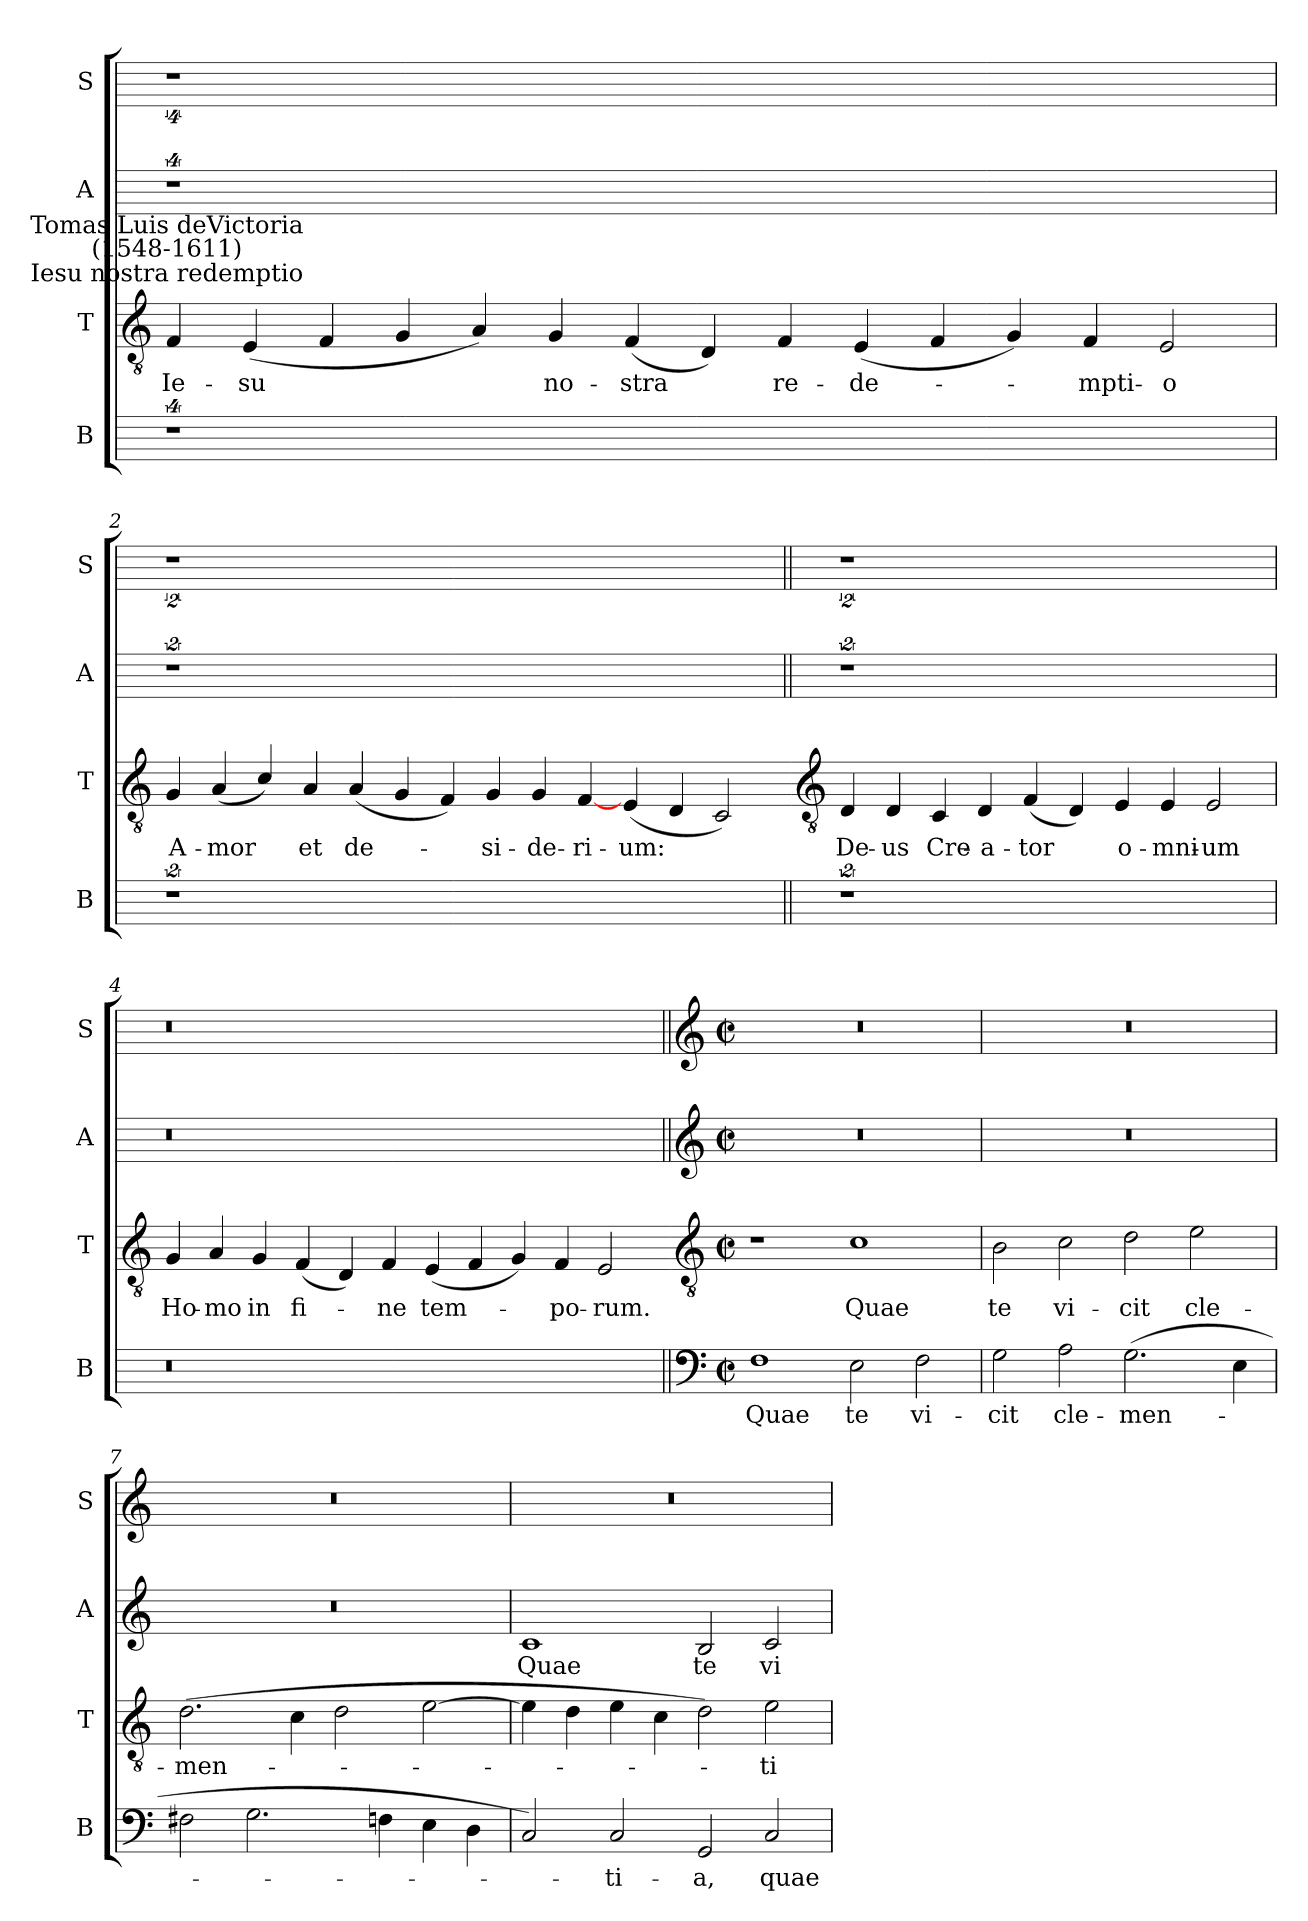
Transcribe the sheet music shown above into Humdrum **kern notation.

**kern	**text	**kern	**text	**kern	**text	**kern
*part4	*part4	*part3	*part3	*part2	*part2	*part1
*staff4	*staff4	*staff3	*staff3	*staff2	*staff2	*staff1
*I"B	*	*I"T	*	*I"A	*	*I"S
*I'B	*	*I'T	*	*I'A	*	*I'S
*	*	*clefGv2	*	*	*	*
*	*	*k[]	*	*	*	*
*	*	*C:	*	*	*	*
=1	=1	=1	=1	=1	=1	=1
!	!	!LO:TX:a:cj:t=Iesu nostra redemptio	!	!	!	!
!	!	!LO:TX:a:cj:t=Tomas Luis deVictoria\n(1548-1611)	!	!	!	!
!	!	!	!LO:LY:b	!	!	!
4%15r	.	4F	Ie-	4%15r	.	4%15r
!	!	!	!LO:LY:b	!	!	!
.	.	(<4E	-su	.	.	.
.	.	4F	.	.	.	.
.	.	4G	.	.	.	.
.	.	4A/)	.	.	.	.
!	!	!	!LO:LY:b	!	!	!
.	.	4G	no-	.	.	.
!	!	!	!LO:LY:b	!	!	!
.	.	(<4F	-stra	.	.	.
.	.	4D)	.	.	.	.
!	!	!	!LO:LY:b	!	!	!
.	.	4F	re-	.	.	.
!	!	!	!LO:LY:b	!	!	!
.	.	(<4E	-de-	.	.	.
.	.	4F	.	.	.	.
.	.	4G)	.	.	.	.
!	!	!	!LO:LY:b	!	!	!
.	.	4F	mpti-	.	.	.
!	!	!	!LO:LY:b	!	!	!
.	.	2E	-o	.	.	.
=2	=2	=2	=2	=2	=2	=2
!	!	!	!LO:LY:b	!	!	!
2%7r	.	4G	A-	2%7r	.	2%7r
!	!	!	!LO:LY:b	!	!	!
.	.	(<4A/	-mor	.	.	.
.	.	4c/)	.	.	.	.
!	!	!	!LO:LY:b	!	!	!
.	.	4A/	et	.	.	.
!	!	!	!LO:LY:b	!	!	!
.	.	(<4A/	de-	.	.	.
.	.	4G	.	.	.	.
.	.	4F)	.	.	.	.
!	!	!	!LO:LY:b	!	!	!
.	.	4G	si-	.	.	.
!	!	!	!LO:LY:b	!	!	!
.	.	4G	-de-	.	.	.
!	!	!	!LO:LY:b	!	!	!
.	.	[4F	-ri-	.	.	.
!	!	!	!LO:LY:b	!	!	!
.	.	(<4E	-um:	.	.	.
.	.	4D	.	.	.	.
.	.	2C)	.	.	.	.
!!LO:LB:g=z
=3||	=3||	=3-	=3||	=3||	=3||	=3||
*	*	*clefGv2	*	*	*	*
!	!	!	!LO:LY:b	!	!	!
2%5r	.	4D	De-	2%5r	.	2%5r
!	!	!	!LO:LY:b	!	!	!
.	.	4D	-us	.	.	.
!	!	!	!LO:LY:b	!	!	!
.	.	4C	Cre-	.	.	.
!	!	!	!LO:LY:b	!	!	!
.	.	4D	-a-	.	.	.
!	!	!	!LO:LY:b	!	!	!
.	.	(<4F	-tor	.	.	.
.	.	4D)	.	.	.	.
!	!	!	!LO:LY:b	!	!	!
.	.	4E	o-	.	.	.
!	!	!	!LO:LY:b	!	!	!
.	.	4E	-mni-	.	.	.
!	!	!	!LO:LY:b	!	!	!
.	.	2E	-um	.	.	.
=4	=4	=4	=4	=4	=4	=4
!	!	!	!LO:LY:b	!	!	!
0.r	.	4G	Ho-	0.r	.	0.r
!	!	!	!LO:LY:b	!	!	!
.	.	4A/	-mo	.	.	.
!	!	!	!LO:LY:b	!	!	!
.	.	4G	in	.	.	.
!	!	!	!LO:LY:b	!	!	!
.	.	(<4F	fi-	.	.	.
.	.	4D)	.	.	.	.
!	!	!	!LO:LY:b	!	!	!
.	.	4F/	ne	.	.	.
!	!	!	!LO:LY:b	!	!	!
.	.	(<4E	tem-	.	.	.
.	.	4F	.	.	.	.
.	.	4G)	.	.	.	.
!	!	!	!LO:LY:b	!	!	!
.	.	4F	po-	.	.	.
!	!	!	!LO:LY:b	!	!	!
.	.	2E	-rum.	.	.	.
!!LO:LB:g=z
=5||	=5||	=5-	=5||	=5||	=5||	=5||
*clefF4	*	*clefGv2	*	*clefG2	*	*clefG2
*k[]	*	*	*	*k[]	*	*k[]
*C:	*	*	*	*C:	*	*C:
*M4/2	*	*M4/2	*	*M4/2	*	*M4/2
*met(c|)	*	*met(c|)	*	*met(c|)	*	*met(c|)
!	!LO:LY:b	!	!	!	!	!
1F	Quae	1r	.	0r	.	0r
!	!LO:LY:b	!	!LO:LY:b	!	!	!
2E	te	1c	Quae	.	.	.
!	!LO:LY:b	!	!	!	!	!
2F	vi-	.	.	.	.	.
=6	=6	=6	=6	=6	=6	=6
!	!LO:LY:b	!	!LO:LY:b	!	!	!
2G	-cit	2B	te	0r	.	0r
!	!LO:LY:b	!	!LO:LY:b	!	!	!
2A	cle-	2c	vi-	.	.	.
!	!LO:LY:b	!	!LO:LY:b	!	!	!
(>2.G	-men-	2d	-cit	.	.	.
!	!	!	!LO:LY:b	!	!	!
.	.	2e	cle-	.	.	.
4E	.	.	.	.	.	.
=7	=7	=7	=7	=7	=7	=7
!	!	!	!LO:LY:b	!	!	!
2F#X	.	(>2.d	-men-	0r	.	0r
2.G	.	.	.	.	.	.
.	.	4c	.	.	.	.
.	.	2d	.	.	.	.
4F	.	.	.	.	.	.
4E	.	[2e	.	.	.	.
4D	.	.	.	.	.	.
=8	=8	=8	=8	=8	=8	=8
!	!	!	!	!	!LO:LY:b	!
2C)	.	4e]	.	1c	Quae	0r
.	.	4d	.	.	.	.
!	!LO:LY:b	!	!	!	!	!
2C	ti-	4e	.	.	.	.
.	.	4c	.	.	.	.
!	!LO:LY:b	!	!	!	!LO:LY:b	!
2GG	-a,	2d)	.	2B	te	.
!	!LO:LY:b	!	!LO:LY:b	!	!LO:LY:b	!
2C	quae	2e	ti-	2c	vi-	.
=	=	=	=	=	=	=
*-	*-	*-	*-	*-	*-	*-
